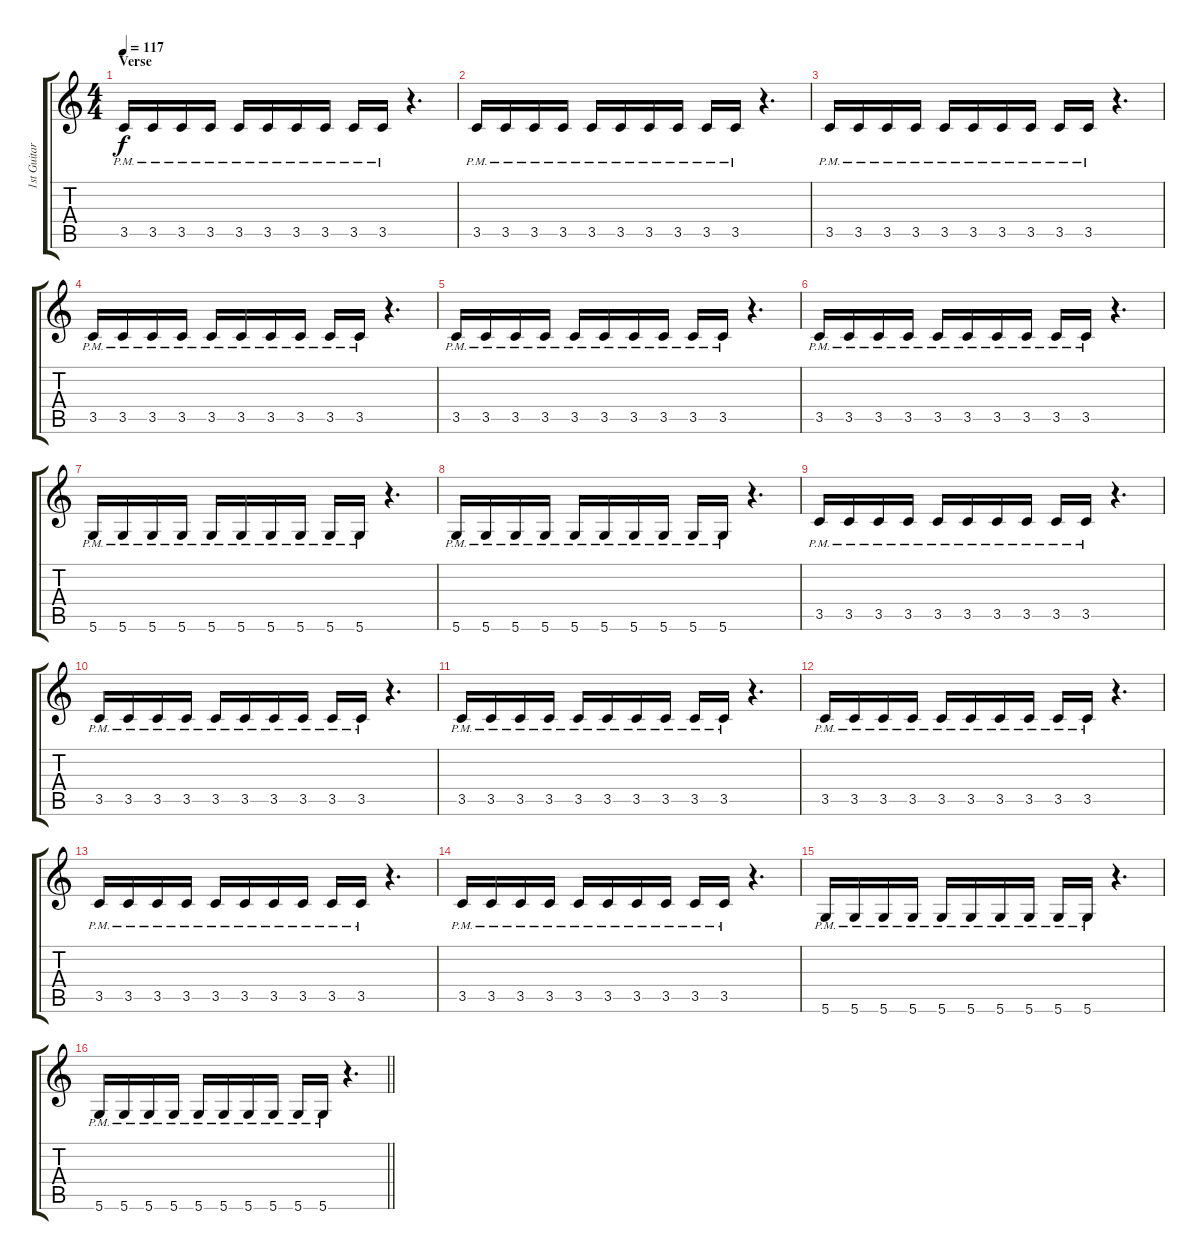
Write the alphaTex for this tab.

\track ("1st Guitar" "1st Guitar") {instrument electricguitarjazz}
\staff {score tabs}
\tuning (E4 B3 G3 D3 A2 D2) {hide}
\ts (4 4)
\section ("" "Verse")
\tempo 117
\clef g2
\ks c
3.5{pm}.16{dy f} 3.5{pm}.16 3.5{pm}.16 3.5{pm}.16 3.5{pm}.16 3.5{pm}.16 3.5{pm}.16 3.5{pm}.16 3.5{pm}.16 3.5{pm}.16 r.4{d} |
3.5{pm}.16 3.5{pm}.16 3.5{pm}.16 3.5{pm}.16 3.5{pm}.16 3.5{pm}.16 3.5{pm}.16 3.5{pm}.16 3.5{pm}.16 3.5{pm}.16 r.4{d} |
3.5{pm}.16 3.5{pm}.16 3.5{pm}.16 3.5{pm}.16 3.5{pm}.16 3.5{pm}.16 3.5{pm}.16 3.5{pm}.16 3.5{pm}.16 3.5{pm}.16 r.4{d} |
3.5{pm}.16 3.5{pm}.16 3.5{pm}.16 3.5{pm}.16 3.5{pm}.16 3.5{pm}.16 3.5{pm}.16 3.5{pm}.16 3.5{pm}.16 3.5{pm}.16 r.4{d} |
3.5{pm}.16 3.5{pm}.16 3.5{pm}.16 3.5{pm}.16 3.5{pm}.16 3.5{pm}.16 3.5{pm}.16 3.5{pm}.16 3.5{pm}.16 3.5{pm}.16 r.4{d} |
3.5{pm}.16 3.5{pm}.16 3.5{pm}.16 3.5{pm}.16 3.5{pm}.16 3.5{pm}.16 3.5{pm}.16 3.5{pm}.16 3.5{pm}.16 3.5{pm}.16 r.4{d} |
5.6{pm}.16 5.6{pm}.16 5.6{pm}.16 5.6{pm}.16 5.6{pm}.16 5.6{pm}.16 5.6{pm}.16 5.6{pm}.16 5.6{pm}.16 5.6{pm}.16 r.4{d} |
5.6{pm}.16 5.6{pm}.16 5.6{pm}.16 5.6{pm}.16 5.6{pm}.16 5.6{pm}.16 5.6{pm}.16 5.6{pm}.16 5.6{pm}.16 5.6{pm}.16 r.4{d} |
3.5{pm}.16 3.5{pm}.16 3.5{pm}.16 3.5{pm}.16 3.5{pm}.16 3.5{pm}.16 3.5{pm}.16 3.5{pm}.16 3.5{pm}.16 3.5{pm}.16 r.4{d} |
3.5{pm}.16 3.5{pm}.16 3.5{pm}.16 3.5{pm}.16 3.5{pm}.16 3.5{pm}.16 3.5{pm}.16 3.5{pm}.16 3.5{pm}.16 3.5{pm}.16 r.4{d} |
3.5{pm}.16 3.5{pm}.16 3.5{pm}.16 3.5{pm}.16 3.5{pm}.16 3.5{pm}.16 3.5{pm}.16 3.5{pm}.16 3.5{pm}.16 3.5{pm}.16 r.4{d} |
3.5{pm}.16 3.5{pm}.16 3.5{pm}.16 3.5{pm}.16 3.5{pm}.16 3.5{pm}.16 3.5{pm}.16 3.5{pm}.16 3.5{pm}.16 3.5{pm}.16 r.4{d} |
3.5{pm}.16 3.5{pm}.16 3.5{pm}.16 3.5{pm}.16 3.5{pm}.16 3.5{pm}.16 3.5{pm}.16 3.5{pm}.16 3.5{pm}.16 3.5{pm}.16 r.4{d} |
3.5{pm}.16 3.5{pm}.16 3.5{pm}.16 3.5{pm}.16 3.5{pm}.16 3.5{pm}.16 3.5{pm}.16 3.5{pm}.16 3.5{pm}.16 3.5{pm}.16 r.4{d} |
5.6{pm}.16 5.6{pm}.16 5.6{pm}.16 5.6{pm}.16 5.6{pm}.16 5.6{pm}.16 5.6{pm}.16 5.6{pm}.16 5.6{pm}.16 5.6{pm}.16 r.4{d} |
\barLineRight lightlight
5.6{pm}.16 5.6{pm}.16 5.6{pm}.16 5.6{pm}.16 5.6{pm}.16 5.6{pm}.16 5.6{pm}.16 5.6{pm}.16 5.6{pm}.16 5.6{pm}.16 r.4{d}
